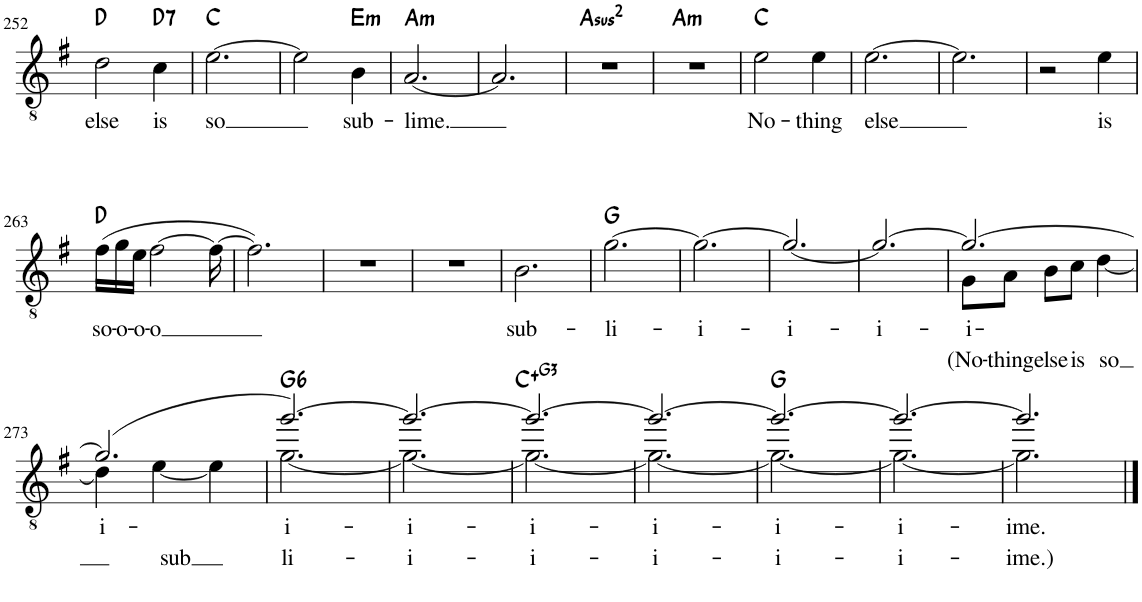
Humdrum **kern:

**kern	**text	**harte
*part1	*part1	*part1
*staff1	*staff1	*
*I"Piano	*	*
*I'Pno.	*	*
!!LO:PB:g=z
*clefGv2	*	*
*k[f#]	*	*
*M3/4	*	*
=252	=252	=252
!	!LO:LY:b	!
2d\	else	D:maj
!	!LO:LY:b	!LO:H:kt=7
4c\	is	D:7
=253	=253	=253
!	!LO:LY:b	!
[2.e\	so	C:maj
=254	=254	=254
2e\]	.	.
!	!LO:LY:b	!LO:H:kt=m
4B\	sub-	E:min
=255	=255	=255
!	!LO:LY:b	!LO:H:kt=m
[2.A/	-lime.	A:min
=256	=256	=256
2.A/]	.	.
=257	=257	=257
!	!	!LO:H:kt=2
2.r	.	A:(1,2,5)
=258	=258	=258
!	!	!LO:H:kt=m
2.r	.	A:min
=259	=259	=259
!	!LO:LY:b	!
2e\	No-	C:maj
!	!LO:LY:b	!
4e\	-thing	.
=260	=260	=260
!	!LO:LY:b	!
[2.e\	else	.
=261	=261	=261
2.e\]	.	.
=262	=262	=262
2r	.	.
!	!LO:LY:b	!
4e\	is	.
!!LO:LB:g=z
=263	=263	=263
!	!LO:LY:b	!
(16f#\LL	so-	D:maj
!	!LO:LY:b	!
16g\	-o-	.
!	!LO:LY:b	!
16e\JJ	-o-	.
!	!LO:LY:b	!
[2f#\	-o	.
16f#\_	.	.
=264	=264	=264
2.f#\])	.	.
=265	=265	=265
2.r	.	.
=266	=266	=266
2.r	.	.
=267	=267	=267
!	!LO:LY:b	!
2.B\	sub-	.
=268	=268	=268
!	!LO:LY:b	!
[2.g\	-li-	G:maj
=269	=269	=269
!	!LO:LY:b	!
2.g\_	-i-	.
=270	=270	=270
!	!LO:LY:b	!
2.g/_	-i-	.
=271	=271	=271
!	!LO:LY:b	!
2.g/_	-i-	.
=272	=272	=272
!	!LO:LY:b	!
*^	*	*
!	!	!LO:LY:b	!
2.g/_	8G\L	(No-	.
!	!	!LO:LY:b	!
.	8A\J	-thing	.
!	!	!LO:LY:b	!
.	8B\L	else	.
!	!	!LO:LY:b	!
.	8c\J	is	.
!	!	!LO:LY:b	!
.	[4d\	so	.
!!LO:LB:g=z	!!
=273	=273	=273	=273
!	!	!LO:LY:b	!
(2.g/]	4d\]	-i-	.
!	!	!LO:LY:b	!
.	[4e\	-sub	.
.	4e\]	.	.
=274	=274	=274	=274
!	!	!LO:LY:b	!
!	!	!LO:LY:b	!LO:H:kt=6
[2.gg/)	[2.g\	li-	G:maj6
=275	=275	=275	=275
!	!	!LO:LY:b	!
!	!	!LO:LY:b	!
2.gg/_	2.g\_	-i-	.
=276	=276	=276	=276
!	!	!LO:LY:b	!
!	!	!LO:LY:b	!
2.gg/_	2.g\_	-i-	C:aug
=277	=277	=277	=277
!	!	!LO:LY:b	!
!	!	!LO:LY:b	!
2.gg/_	2.g\_	-i-	.
=278	=278	=278	=278
!	!	!LO:LY:b	!
!	!	!LO:LY:b	!
2.gg/_	2.g\_	-i-	G:maj
=279	=279	=279	=279
!	!	!LO:LY:b	!
!	!	!LO:LY:b	!
2.gg/_	2.g\_	-i-	.
=280	=280	=280	=280
!	!	!LO:LY:b	!
!	!	!LO:LY:b	!
2.gg/]	2.g\]	-ime.	.
*v	*v	*	*
==	==	==
*-	*-	*-
